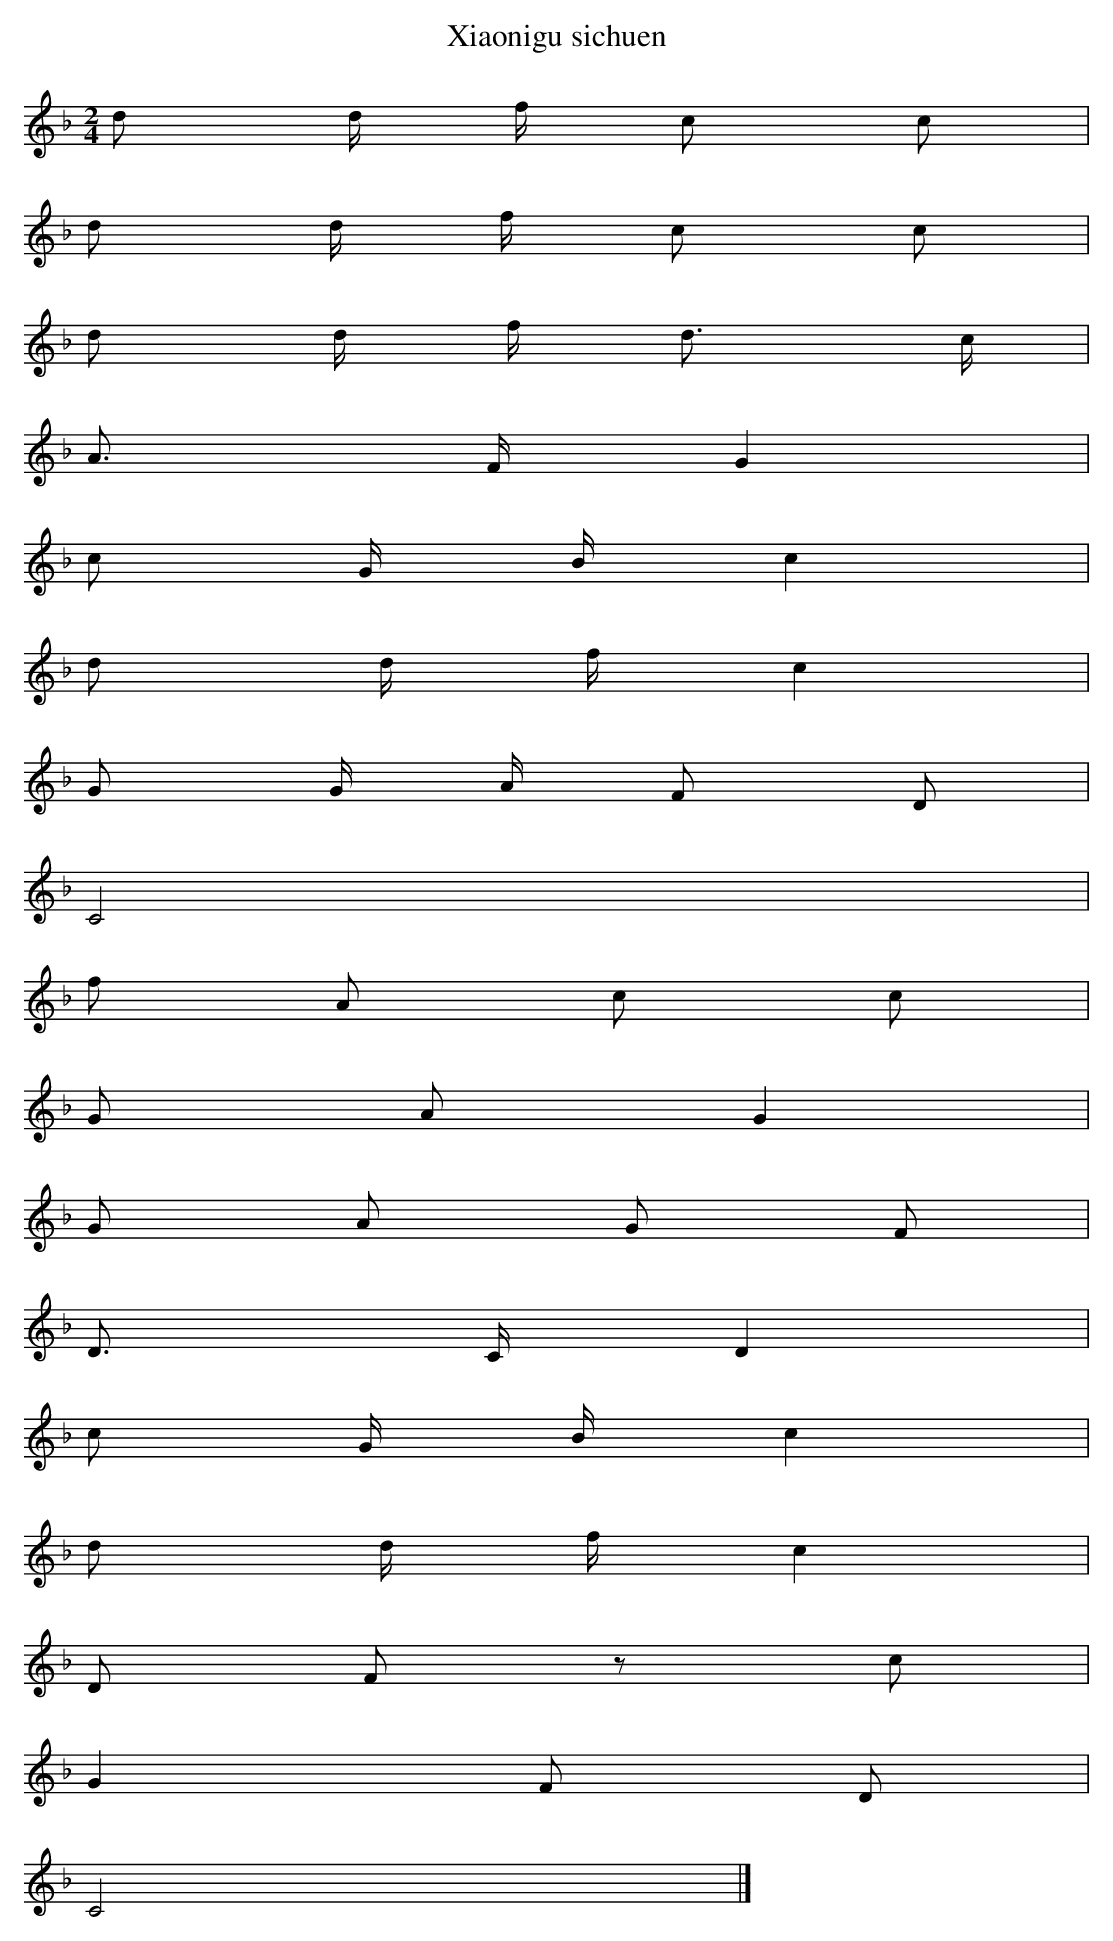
X:1
T: Xiaonigu sichuen
L: 1/8
M: 2/4
K: F
d d/ f/ c c [I:setbarnb 1]|
d d/ f/ c c |
d d/ f< d c/ |
A> FG2 |
c G/ B/c2 |
d d/ f/c2 |
G G/ A/ F D |
C4 |
f A c c |
G AG2 |
G A G F |
D> CD2 |
c G/ B/c2 |
d d/ f/c2 |
D F z c |
G2F D |
C4 |]
